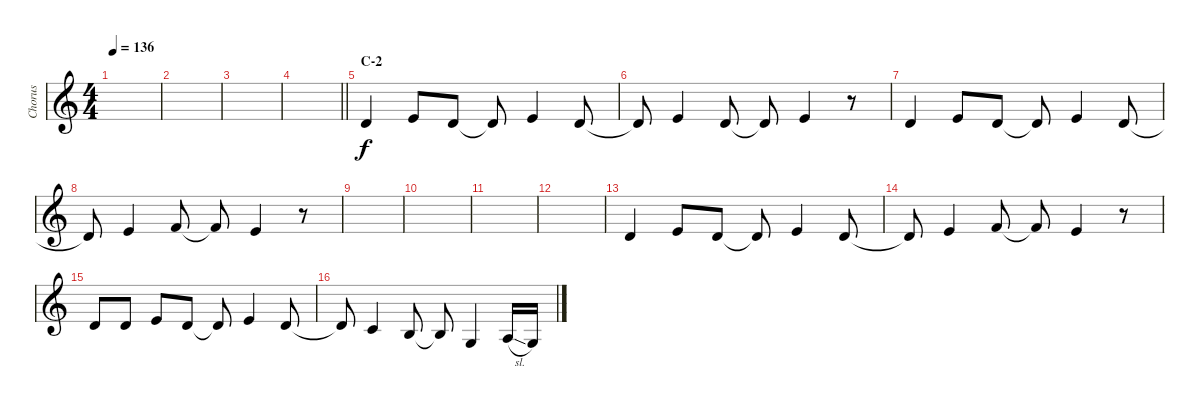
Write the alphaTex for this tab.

\track ("Chorus" "Chorus") {instrument cello}
\staff {score}
\tuning (E4 B3 G3 D3 A2 D2) {hide}
\ts (4 4)
\tempo 136
\clef g2
\ks c
|
|
|
\barLineRight lightlight
|
\section ("" "C-2")
3.2.4 0.1.8 3.2.8 3.2{t}.8 0.1.4 3.2.8 |
3.2{t}.8 0.1.4 3.2.8 3.2{t}.8 0.1.4 r.8 |
3.2.4 0.1.8 3.2.8 3.2{t}.8 0.1.4 3.2.8 |
3.2{t}.8 0.1.4 1.1.8 1.1{t}.8 0.1.4 r.8 |
|
|
|
|
3.2.4 0.1.8 3.2.8 3.2{t}.8 0.1.4 3.2.8 |
3.2{t}.8 0.1.4 1.1.8 1.1{t}.8 0.1.4 r.8 |
3.2.8 3.2.8 0.1.8 3.2.8 3.2{t}.8 0.1.4 3.2.8 |
3.2{t}.8 1.2.4 0.2.8 0.2{t}.8 0.3.4 2.3{sl}.16 0.3{sl}.16
